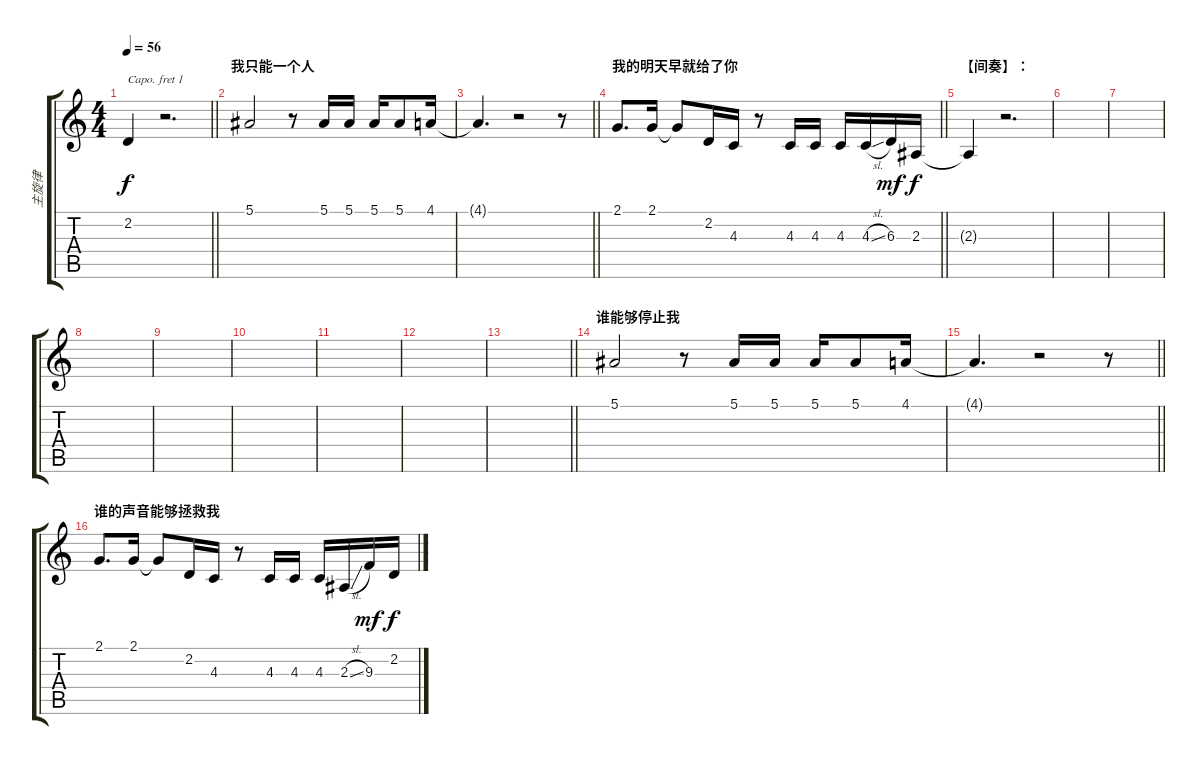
\track ("主旋律" "主旋律") {instrument tuba}
\staff {score tabs}
\capo 1
\tuning (E4 B3 G3 D3 A2 E2) {hide}
\ts (4 4)
\tempo 56
\clef g2
\barLineRight lightlight
\ks c
2.2{t}.4{dy f} r.2{d} |
\section ("" "我只能一个人")
5.1.2 r.8 5.1.16 5.1.16 5.1.16 5.1.8 4.1.16 |
\barLineRight lightlight
4.1{t}.4{d} r.2 r.8 |
\section ("" "我的明天早就给了你")
\barLineRight lightlight
2.1.8{d} 2.1.16 2.1{t}.8 2.2.16 4.3.16 r.8 4.3.16 4.3.16 4.3.16 4.3{sl}.16 6.3.16{dy mf} 2.3.16{dy f} |
\section ("" "【间奏】：")
2.3{t}.4 r.2{d} |
|
|
|
|
|
|
|
\barLineRight lightlight
|
\section ("" "谁能够停止我")
5.1.2 r.8 5.1.16 5.1.16 5.1.16 5.1.8 4.1.16 |
\barLineRight lightlight
4.1{t}.4{d} r.2 r.8 |
\section ("" "谁的声音能够拯救我")
2.1.8{d} 2.1.16 2.1{t}.8 2.2.16 4.3.16 r.8 4.3.16 4.3.16 4.3.16 2.3{sl}.16 9.3.16{dy mf} 2.2.16{dy f}
